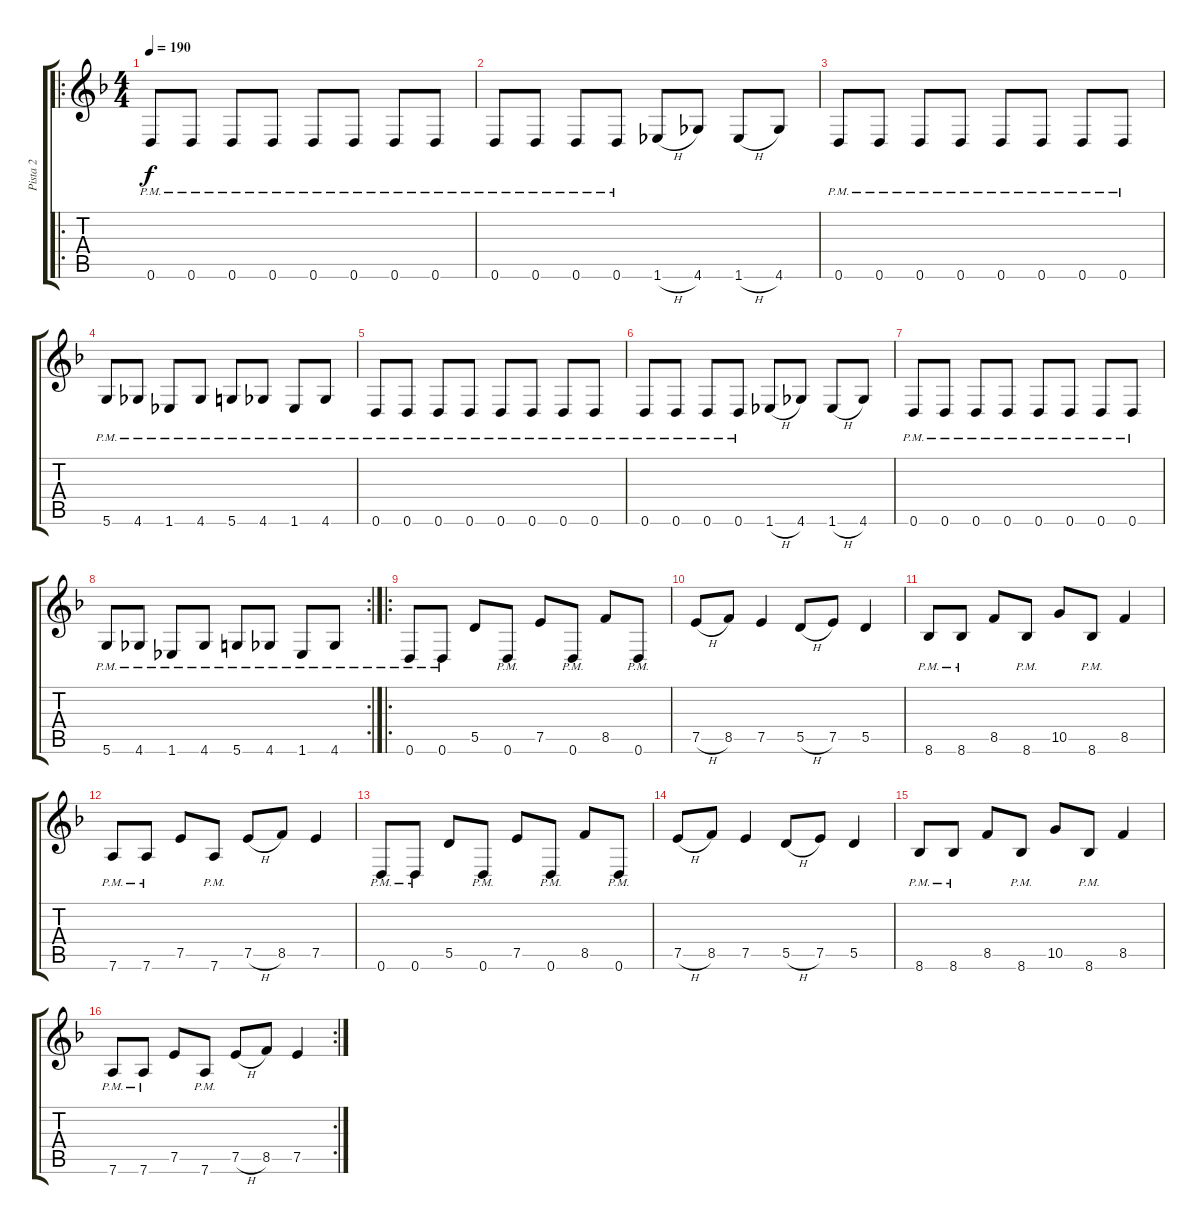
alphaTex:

\track ("Pista 2" "Pista 2") {instrument distortionguitar}
\staff {score tabs}
\tuning (E4 B3 G3 D3 A2 D2) {hide}
\ro
\ts (4 4)
\tempo 190
\clef g2
\ks dminor
0.6{pm}.8{dy f} 0.6{pm}.8 0.6{pm}.8 0.6{pm}.8 0.6{pm}.8 0.6{pm}.8 0.6{pm}.8 0.6{pm}.8 |
0.6{pm}.8 0.6{pm}.8 0.6{pm}.8 0.6{pm}.8 1.6{h}.8 4.6.8 1.6{h}.8 4.6.8 |
0.6{pm}.8 0.6{pm}.8 0.6{pm}.8 0.6{pm}.8 0.6{pm}.8 0.6{pm}.8 0.6{pm}.8 0.6{pm}.8 |
5.6{pm}.8 4.6{pm}.8 1.6{pm}.8 4.6{pm}.8 5.6{pm}.8 4.6{pm}.8 1.6{pm}.8 4.6{pm}.8 |
0.6{pm}.8 0.6{pm}.8 0.6{pm}.8 0.6{pm}.8 0.6{pm}.8 0.6{pm}.8 0.6{pm}.8 0.6{pm}.8 |
0.6{pm}.8 0.6{pm}.8 0.6{pm}.8 0.6{pm}.8 1.6{h}.8 4.6.8 1.6{h}.8 4.6.8 |
0.6{pm}.8 0.6{pm}.8 0.6{pm}.8 0.6{pm}.8 0.6{pm}.8 0.6{pm}.8 0.6{pm}.8 0.6{pm}.8 |
\rc 2
5.6{pm}.8 4.6{pm}.8 1.6{pm}.8 4.6{pm}.8 5.6{pm}.8 4.6{pm}.8 1.6{pm}.8 4.6{pm}.8 |
\ro
0.6{pm}.8 0.6{pm}.8 5.5.8 0.6{pm}.8 7.5.8 0.6{pm}.8 8.5.8 0.6{pm}.8 |
7.5{h}.8 8.5.8 7.5.4 5.5{h}.8 7.5.8 5.5.4 |
8.6{pm}.8 8.6{pm}.8 8.5.8 8.6{pm}.8 10.5.8 8.6{pm}.8 8.5.4 |
7.6{pm}.8 7.6{pm}.8 7.5.8 7.6{pm}.8 7.5{h}.8 8.5.8 7.5.4 |
0.6{pm}.8 0.6{pm}.8 5.5.8 0.6{pm}.8 7.5.8 0.6{pm}.8 8.5.8 0.6{pm}.8 |
7.5{h}.8 8.5.8 7.5.4 5.5{h}.8 7.5.8 5.5.4 |
8.6{pm}.8 8.6{pm}.8 8.5.8 8.6{pm}.8 10.5.8 8.6{pm}.8 8.5.4 |
\rc 2
7.6{pm}.8 7.6{pm}.8 7.5.8 7.6{pm}.8 7.5{h}.8 8.5.8 7.5.4
